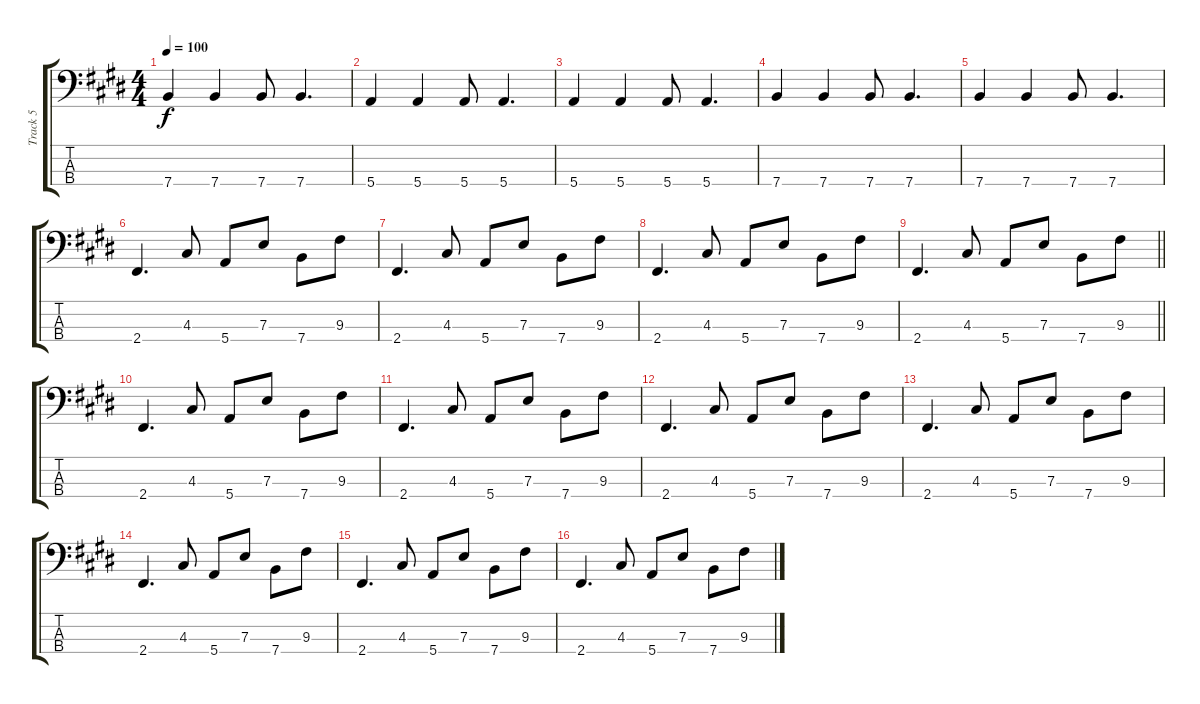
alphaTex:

\track ("Track 5" "Track 5") {instrument electricbassfinger}
\staff {score tabs}
\tuning (G2 D2 A1 E1) {hide}
\ts (4 4)
\tempo 100
\clef f4
\ks e
7.4.4{dy f} 7.4.4 7.4.8 7.4.4{d} |
5.4.4 5.4.4 5.4.8 5.4.4{d} |
5.4.4 5.4.4 5.4.8 5.4.4{d} |
7.4.4 7.4.4 7.4.8 7.4.4{d} |
7.4.4 7.4.4 7.4.8 7.4.4{d} |
2.4.4{d} 4.3.8 5.4.8 7.3.8 7.4.8 9.3.8 |
2.4.4{d} 4.3.8 5.4.8 7.3.8 7.4.8 9.3.8 |
2.4.4{d} 4.3.8 5.4.8 7.3.8 7.4.8 9.3.8 |
\barLineRight lightlight
2.4.4{d} 4.3.8 5.4.8 7.3.8 7.4.8 9.3.8 |
2.4.4{d} 4.3.8 5.4.8 7.3.8 7.4.8 9.3.8 |
2.4.4{d} 4.3.8 5.4.8 7.3.8 7.4.8 9.3.8 |
2.4.4{d} 4.3.8 5.4.8 7.3.8 7.4.8 9.3.8 |
2.4.4{d} 4.3.8 5.4.8 7.3.8 7.4.8 9.3.8 |
2.4.4{d} 4.3.8 5.4.8 7.3.8 7.4.8 9.3.8 |
2.4.4{d} 4.3.8 5.4.8 7.3.8 7.4.8 9.3.8 |
2.4.4{d} 4.3.8 5.4.8 7.3.8 7.4.8 9.3.8
